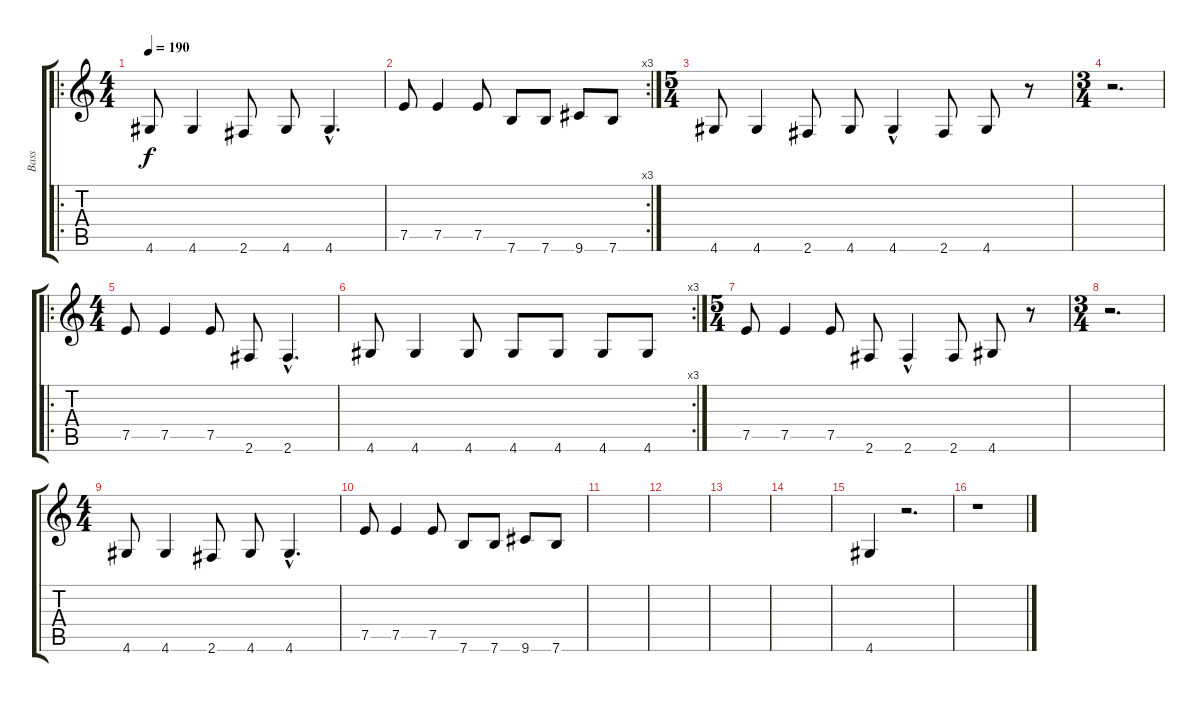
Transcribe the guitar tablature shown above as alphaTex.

\track ("Bass" "Bass") {instrument electricbassfinger}
\staff {score tabs}
\tuning (E4 B3 G3 D3 A2 E2) {hide}
\ro
\ts (4 4)
\tempo 190
\clef g2
\ks c
4.6.8{dy f} 4.6.4 2.6.8 4.6.8 4.6{hac}.4{d} |
\rc 3
7.5.8 7.5.4 7.5.8 7.6.8 7.6.8 9.6.8 7.6.8 |
\ts (5 4)
4.6.8 4.6.4 2.6.8 4.6.8 4.6{hac}.4 2.6.8 4.6.8 r.8 |
\ts (3 4)
r.2{d} |
\ro
\ts (4 4)
7.5.8 7.5.4 7.5.8 2.6.8 2.6{hac}.4{d} |
\rc 3
4.6.8 4.6.4 4.6.8 4.6.8 4.6.8 4.6.8 4.6.8 |
\ts (5 4)
7.5.8 7.5.4 7.5.8 2.6.8 2.6{hac}.4 2.6.8 4.6.8 r.8 |
\ts (3 4)
r.2{d} |
\ts (4 4)
4.6.8 4.6.4 2.6.8 4.6.8 4.6{hac}.4{d} |
7.5.8 7.5.4 7.5.8 7.6.8 7.6.8 9.6.8 7.6.8 |
|
|
|
|
4.6.4 r.2{d} |
r.1
